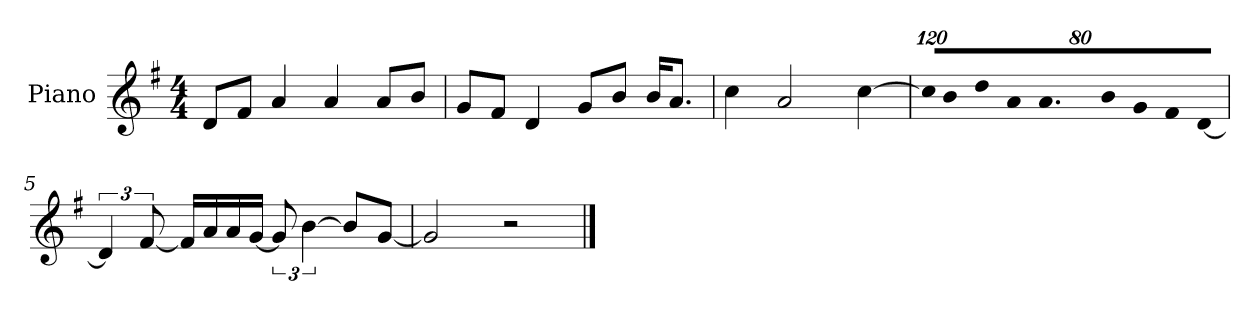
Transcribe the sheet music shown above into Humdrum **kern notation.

**kern
*part1
*staff1
*I"Piano
*I'P-no
*clefG2
*k[f#]
*M4/4
*MM90
=1
8d/L
8f#/J
4a/
4a/
8a/L
8b/J
=2
8g/L
8f#/J
4d/
8g/L
8b/J
16b/KL
8.a/J
=3
4cc\
2a/
[4cc\
=4
*Xbrackettup
!LO:N:vis=16
1920%107cc/KL]
!LO:N:vis=8
640%71b/
!LO:N:vis=8
640%71dd/
!LO:N:vis=8
640%71a/
9.a/
!LO:N:vis=8
640%71b/
!LO:N:vis=8
640%71g/
!LO:N:vis=8
640%71f#/
!LO:N:vis=8
[640%71d/J
=5
*brackettup
6d/]
[12f#/
16f#/LL]
16a/
16a/
[16g/JJ
12g/]
[6b\
8b/L]
[8g/J
!!LO:LB:g=z
=6
2g/]
2r
==
*-
